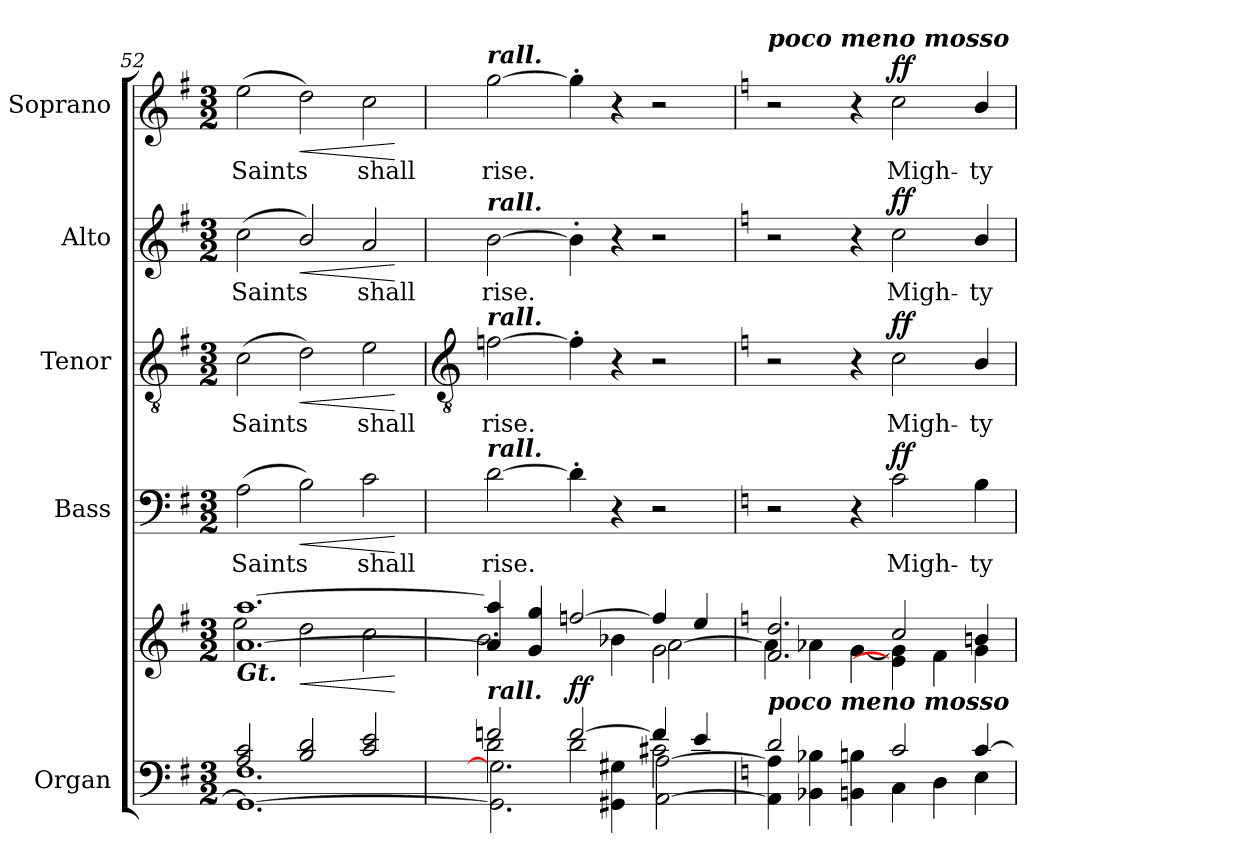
**kern	**kern	**dynam	**kern	**text	**dynam	**kern	**text	**dynam	**kern	**text	**dynam	**kern	**text	**dynam
*part5	*part5	*part5	*part4	*part4	*part4	*part3	*part3	*part3	*part2	*part2	*part2	*part1	*part1	*part1
*staff6	*staff5	*staff5/6	*staff4	*staff4	*staff4	*staff3	*staff3	*staff3	*staff2	*staff2	*staff2	*staff1	*staff1	*staff1
*I"Organ	*	*	*I"Bass	*	*	*I"Tenor	*	*	*I"Alto	*	*	*I"Soprano	*	*
*	*	*	*I'B.	*	*	*I'T	*	*	*I'A.	*	*	*I'S.	*	*
*clefF4	*clefG2	*	*clefF4	*	*	*clefGv2	*	*	*clefG2	*	*	*clefG2	*	*
*k[f#]	*k[f#]	*	*k[f#]	*	*	*k[f#]	*	*	*k[f#]	*	*	*k[f#]	*	*
*G:	*G:	*	*G:	*	*	*G:	*	*	*G:	*	*	*G:	*	*
*M3/2	*M3/2	*	*M3/2	*	*	*M3/2	*	*	*M3/2	*	*	*M3/2	*	*
=52	=52	=52	=52	=52	=52	=52	=52	=52	=52	=52	=52	=52	=52	=52
*^	*^	*	*	*	*	*	*	*	*	*	*	*	*	*
*	*^	*	*	*	*	*	*	*	*	*	*	*	*	*	*	*
!	!	!	!LO:TX:b:Bi:t=Gt.	!	!	!	!	!	!	!	!	!	!	!	!	!	!
!	!	!	!	!LO:N:vis=1	!	!	!LO:LY:b	!	!	!LO:LY:b	!	!	!LO:LY:b	!	!	!LO:LY:b	!
*	*	*	*	*^	*	*	*	*	*	*	*	*	*	*	*	*	*
2A 2c	1.F#\	1.GG\_	[1.a/ [1.aa/	1.ryy	2ee\	.	(>2A	Saints	.	(>2c	Saints	.	(<2cc	Saints	.	(>2ee	Saints	.
!	!	!	!	!	!	!LO:HP:b	!	!	!LO:HP:b	!	!	!LO:HP:b	!	!	!LO:HP:b	!	!	!LO:HP:b
2B 2d	.	.	.	.	2dd\	<	2B)	.	<	2d)	.	<	2b/)	.	<	2dd)	.	<
!	!	!	!	!	!	!	!	!LO:LY:b	!	!	!LO:LY:b	!	!	!LO:LY:b	!	!	!LO:LY:b	!
2c 2e	.	.	.	.	2cc\	.	2c	shall	.	2e	shall	.	2a	shall	.	2cc	shall	.
*v	*v	*v	*	*	*	*	*	*	*	*	*	*	*	*	*	*	*	*
*	*v	*v	*v	*	*	*	*	*	*	*	*	*	*	*	*	*
.	.	[	.	.	[	.	.	[	.	.	[	.	.	[
!!LO:LB:g=z
=53	=53	=53	=53	=53	=53	=53	=53	=53	=53	=53	=53	=53	=53	=53
*	*	*	*	*	*	*clefGv2	*	*	*	*	*	*	*	*
*^	*^	*	*	*	*	*	*	*	*	*	*	*	*	*
*	*^	*	*^	*	*	*	*	*	*	*	*	*	*	*	*	*
!	!	!	!	!	!	!	!	!	!	!	!	!	!	!	!	!LO:TX:a:Bi:t=rall.	!	!
!	!	!	!	!	!	!	!	!	!	!	!	!	!LO:TX:a:Bi:t=rall.	!	!	!	!	!
!	!	!	!	!	!	!	!	!	!	!LO:TX:a:Bi:t=rall.	!	!	!	!	!	!	!	!
!	!	!	!	!	!	!	!LO:TX:a:Bi:t=rall.	!	!	!	!	!	!	!	!	!	!	!
!LO:TX:a:Bi:t=rall.	!	!	!	!	!	!	!	!	!	!	!	!	!	!	!	!	!	!
!	!	!	!	!	!	!	!	!LO:LY:b	!	!	!LO:LY:b	!	!	!LO:LY:b	!	!	!LO:LY:b	!
2fn	2d\	2.GG\] 2.G\]	4a/] 4aa/]	2ryy	2.b\	.	[2d	rise.	.	[2fn	rise.	.	[2b	rise.	.	[2gg	rise.	.
.	.	.	4g/ 4gg/	.	.	.	.	.	.	.	.	.	.	.	.	.	.	.
!	!	!	!	!	!	!LO:DY:a=2	!	!	!	!	!	!	!	!	!	!	!	!
[2f	2d\	.	[2ffn/	2ryy	.	ff	4d']	.	.	4f']	.	.	4b']	.	.	4gg']	.	.
.	.	4GG#X\ 4G#X\	.	.	4b-X\	.	4r	.	.	4r	.	.	4r	.	.	4r	.	.
4f]	2c#X\	[2AA\ [2A\	4ff/]	2g	[2a\	.	2r	.	.	2r	.	.	2r	.	.	2r	.	.
4e	.	.	4ee/	.	.	.	.	.	.	.	.	.	.	.	.	.	.	.
=54	=54	=54	=54	=54	=54	=54	=54	=54	=54	=54	=54	=54	=54	=54	=54	=54	=54	=54
*k[]	*	*	*k[]	*	*	*	*k[]	*	*	*k[]	*	*	*k[]	*	*	*k[]	*	*
*C:	*	*	*C:	*	*	*	*C:	*	*	*C:	*	*	*C:	*	*	*C:	*	*
!	!	!	!	!	!	!	!	!	!	!	!	!	!	!	!	!LO:TX:a:Bi:t=poco meno mosso	!	!
!	!	!	!LO:TX:b:Bi:t=poco meno mosso	!	!	!	!	!	!	!	!	!	!	!	!	!	!	!
!	!LO:N:vis=1	!	!	!	!LO:N:vis=1	!	!	!	!	!	!	!	!	!	!	!	!	!
2d	1.ryy	4AA\] 4A\]	2.f/ 2.dd/	4a\]	1.ryy	.	2r	.	.	2r	.	.	2r	.	.	2r	.	.
.	.	4BB-X\ 4B-X\	.	4a-X\	.	.	.	.	.	.	.	.	.	.	.	.	.	.
4ryy	.	4BBn\ 4Bn\	.	[4g\	.	.	4r	.	.	4r	.	.	4r	.	.	4r	.	.
!	!	!	!	!	!	!	!	!LO:LY:b	!LO:DY:b	!	!LO:LY:b	!LO:DY:b	!	!LO:LY:b	!LO:DY:b	!	!LO:LY:b	!LO:DY:b
2c	.	4C\	2cc/	4e\] 4g\]	.	.	2c\	Migh-	ff	2c	Migh-	ff	2cc	Migh-	ff	2cc	Migh-	ff
.	.	4D\	.	4f\	.	.	.	.	.	.	.	.	.	.	.	.	.	.
!	!	!	!	!	!	!	!	!LO:LY:b	!	!	!LO:LY:b	!	!	!LO:LY:b	!	!	!LO:LY:b	!
[4c	.	4E\	4bn/	4g\	.	.	4B\	-ty	.	4B/	-ty	.	4b/	-ty	.	4b/	-ty	.
*v	*v	*v	*	*	*	*	*	*	*	*	*	*	*	*	*	*	*	*
*	*v	*v	*v	*	*	*	*	*	*	*	*	*	*	*	*	*
=	=	=	=	=	=	=	=	=	=	=	=	=	=	=
*-	*-	*-	*-	*-	*-	*-	*-	*-	*-	*-	*-	*-	*-	*-
